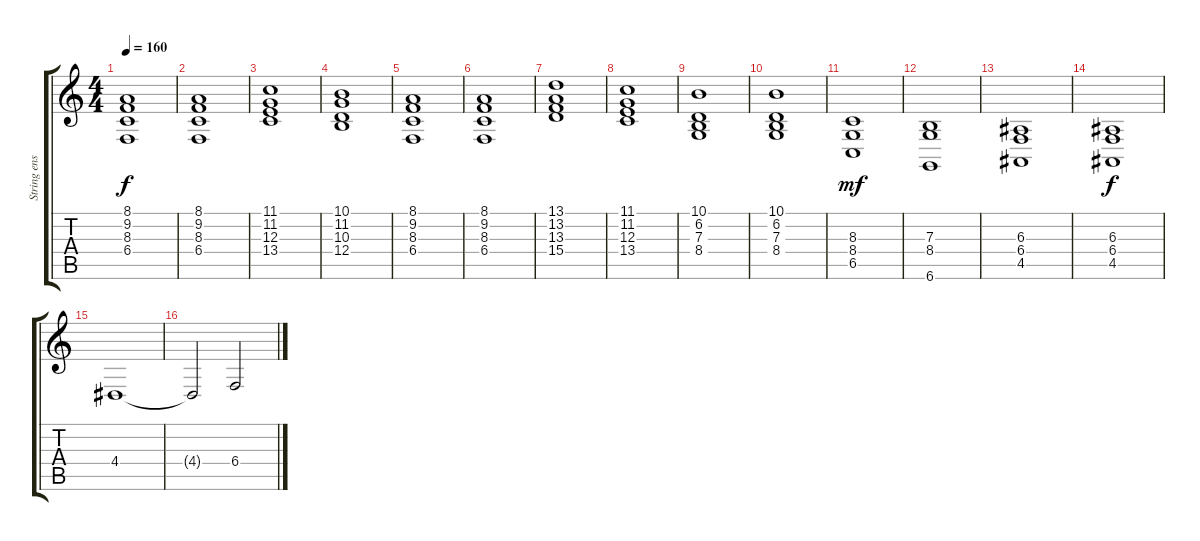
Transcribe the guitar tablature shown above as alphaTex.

\track ("String ensemble" "String ens") {instrument stringensemble1}
\staff {score tabs}
\tuning (Db4 Ab3 E3 B2 Gb2 Db2) {hide}
\ts (4 4)
\tempo 160
\clef g2
\ks c
(8.1 9.2 8.3 6.4).1{dy f} |
(8.1 9.2 8.3 6.4).1 |
(11.1 11.2 12.3 13.4).1 |
(10.1 11.2 10.3 12.4).1 |
(8.1 9.2 8.3 6.4).1 |
(8.1 9.2 8.3 6.4).1 |
(13.1 13.2 13.3 15.4).1 |
(11.1 11.2 12.3 13.4).1 |
(10.1 6.2 7.3 8.4).1 |
(10.1 6.2 7.3 8.4).1 |
(8.3 8.4 6.5).1{dy mf} |
(7.3 8.4 6.6).1 |
(6.3 6.4 4.5).1 |
(6.3 6.4 4.5).1{dy f} |
4.4.1 |
4.4{t}.2 6.4.2
